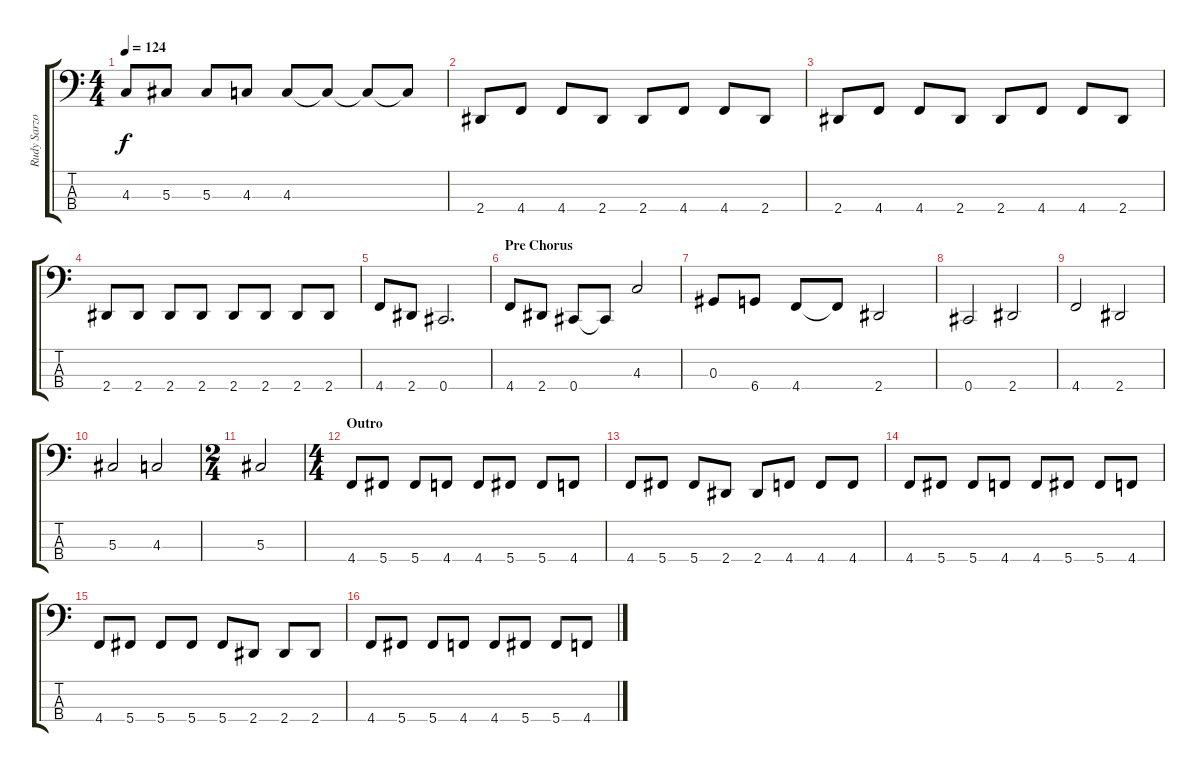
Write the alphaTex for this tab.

\track ("Rudy Sarzo" "Rudy Sarzo") {instrument electricbassfinger}
\staff {score tabs}
\tuning (Gb2 Db2 Ab1 Db1) {hide}
\ts (4 4)
\tempo 124
\clef f4
\ks c
4.3.8{dy f} 5.3.8 5.3.8 4.3.8 4.3.8 4.3{t}.8 4.3{t}.8 4.3{t}.8 |
2.4.8 4.4.8 4.4.8 2.4.8 2.4.8 4.4.8 4.4.8 2.4.8 |
2.4.8 4.4.8 4.4.8 2.4.8 2.4.8 4.4.8 4.4.8 2.4.8 |
2.4.8 2.4.8 2.4.8 2.4.8 2.4.8 2.4.8 2.4.8 2.4.8 |
4.4.8 2.4.8 0.4.2{d} |
\section ("" "Pre Chorus")
4.4.8 2.4.8 0.4.8 0.4{t}.8 4.3.2 |
0.3.8 6.4.8 4.4.8 4.4{t}.8 2.4.2 |
0.4.2 2.4.2 |
4.4.2 2.4.2 |
5.3.2 4.3.2 |
\ts (2 4)
5.3.2 |
\ts (4 4)
\section ("" "Outro")
4.4.8 5.4.8 5.4.8 4.4.8 4.4.8 5.4.8 5.4.8 4.4.8 |
4.4.8 5.4.8 5.4.8 2.4.8 2.4.8 4.4.8 4.4.8 4.4.8 |
4.4.8 5.4.8 5.4.8 4.4.8 4.4.8 5.4.8 5.4.8 4.4.8 |
4.4.8 5.4.8 5.4.8 5.4.8 5.4.8 2.4.8 2.4.8 2.4.8 |
4.4.8 5.4.8 5.4.8 4.4.8 4.4.8 5.4.8 5.4.8 4.4.8
